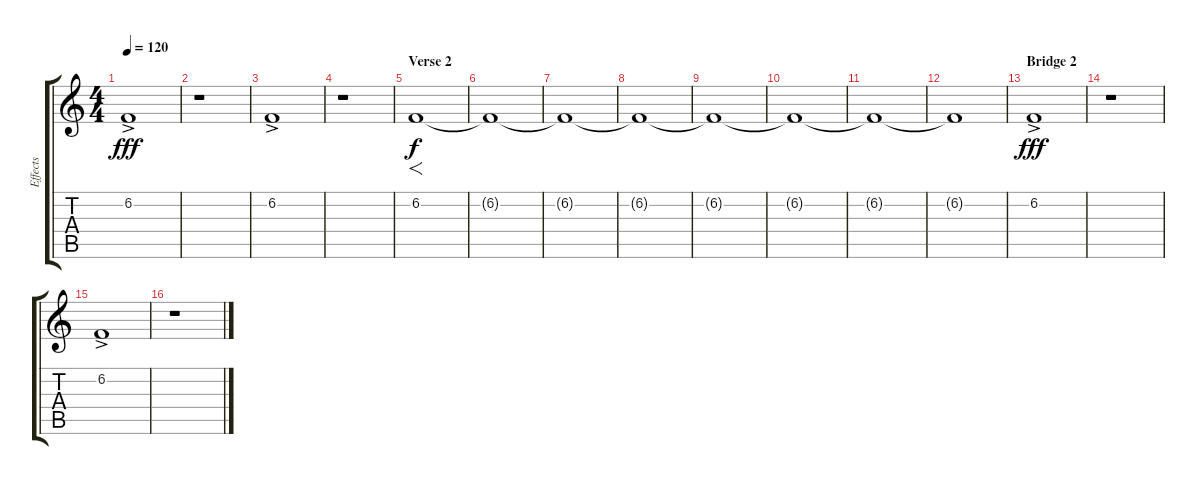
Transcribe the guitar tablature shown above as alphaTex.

\track ("Effects" "Effects") {instrument stringensemble1}
\staff {score tabs}
\tuning (E4 B3 G3 D3 A2 E2) {hide}
\ts (4 4)
\tempo 120
\clef g2
\ks c
6.2{ac}.1{dy fff} |
r.1 |
6.2{ac}.1 |
r.1 |
\section ("" "Verse 2")
6.2.1{f dy f} |
6.2{t}.1 |
6.2{t}.1 |
6.2{t}.1 |
6.2{t}.1 |
6.2{t}.1 |
6.2{t}.1 |
6.2{t}.1 |
\section ("" "Bridge 2")
6.2{ac}.1{dy fff} |
r.1 |
6.2{ac}.1 |
r.1
